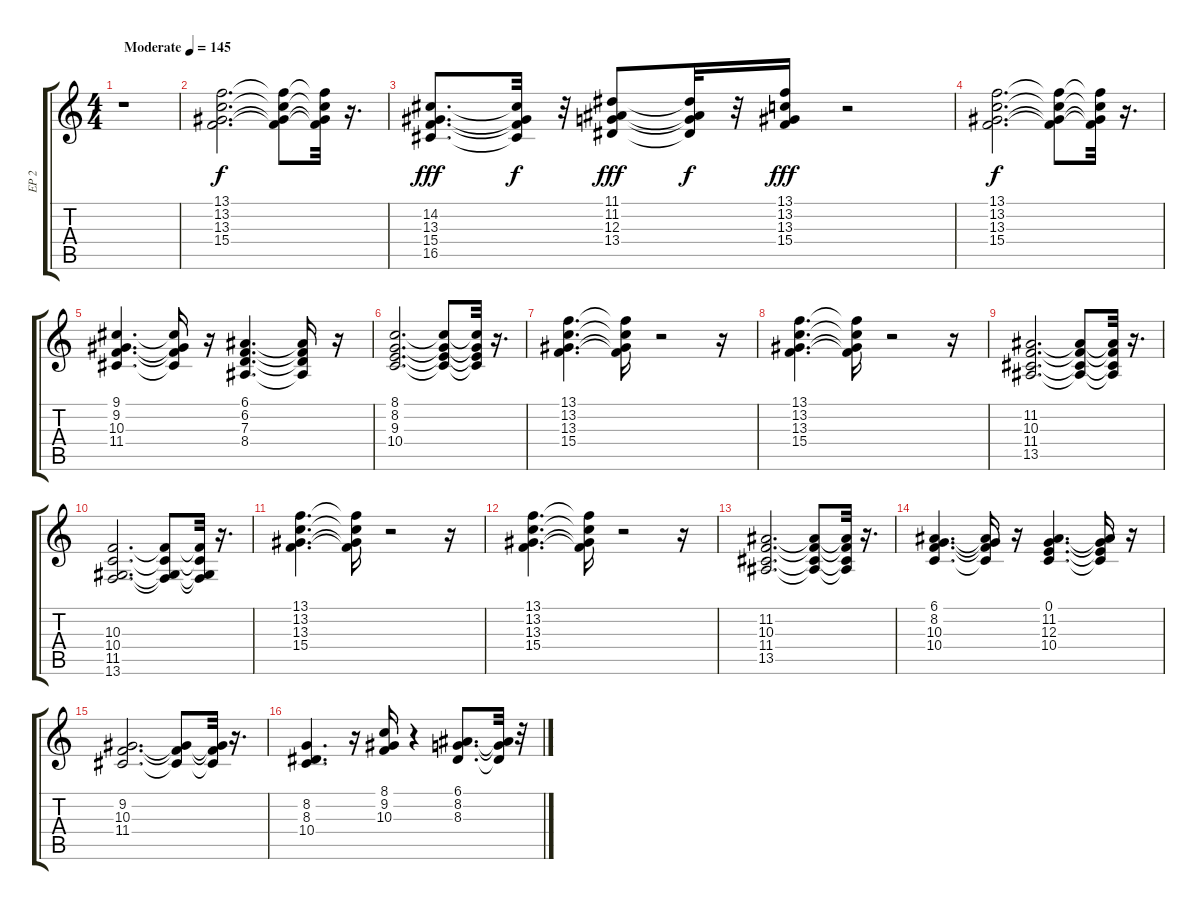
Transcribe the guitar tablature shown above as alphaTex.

\track ("EP 2" "EP 2") {instrument electricgrandpiano}
\staff {score tabs}
\tuning (E4 B3 G3 D3 A2 E2) {hide}
\ts (4 4)
\tempo (145 "Moderate")
\clef g2
\ks c
r.1{dy f instrument electricgrandpiano} |
(13.1 13.2 13.3 15.4).2{d} (13.1{t} 13.2{t} 13.3{t} 15.4{t}).8 (13.1{t} 13.2{t} 13.3{t} 15.4{t}).32 r.16{d} |
(14.2 13.3 15.4 16.5).8{d dy fff} (14.2{t} 13.3{t} 15.4{t} 16.5{t}).32{dy f} r.32 (11.1 11.2 12.3 13.4).8{dy fff} (11.1{t} 11.2{t} 12.3{t} 13.4{t}).32{dy f} r.32 (13.1 13.2 13.3 15.4).16{dy fff} r.2 |
(13.1 13.2 13.3 15.4).2{d dy f} (13.1{t} 13.2{t} 13.3{t} 15.4{t}).8 (13.1{t} 13.2{t} 13.3{t} 15.4{t}).32 r.16{d} |
(9.1 9.2 10.3 11.4).4{d} (9.1{t} 9.2{t} 10.3{t} 11.4{t}).16 r.16 (6.1 6.2 7.3 8.4).4{d} (6.1{t} 6.2{t} 7.3{t} 8.4{t}).16 r.16 |
(8.1 8.2 9.3 10.4).2{d} (8.1{t} 8.2{t} 9.3{t} 10.4{t}).8 (8.1{t} 8.2{t} 9.3{t} 10.4{t}).32 r.16{d} |
(13.1 13.2 13.3 15.4).4{d} (13.1{t} 13.2{t} 13.3{t} 15.4{t}).16 r.2 r.16 |
(13.1 13.2 13.3 15.4).4{d} (13.1{t} 13.2{t} 13.3{t} 15.4{t}).16 r.2 r.16 |
(11.2 10.3 11.4 13.5).2{d} (11.2{t} 10.3{t} 11.4{t} 13.5{t}).8 (11.2{t} 10.3{t} 11.4{t} 13.5{t}).32 r.16{d} |
(10.3 10.4 11.5 13.6).2{d} (10.3{t} 10.4{t} 11.5{t} 13.6{t}).8 (10.3{t} 10.4{t} 11.5{t} 13.6{t}).32 r.16{d} |
(13.1 13.2 13.3 15.4).4{d} (13.1{t} 13.2{t} 13.3{t} 15.4{t}).16 r.2 r.16 |
(13.1 13.2 13.3 15.4).4{d} (13.1{t} 13.2{t} 13.3{t} 15.4{t}).16 r.2 r.16 |
(11.2 10.3 11.4 13.5).2{d} (11.2{t} 10.3{t} 11.4{t} 13.5{t}).8 (11.2{t} 10.3{t} 11.4{t} 13.5{t}).32 r.16{d} |
(6.1 8.2 10.3 10.4).4{d} (6.1{t} 8.2{t} 10.3{t} 10.4{t}).16 r.16 (0.1 11.2 12.3 10.4).4{d} (0.1{t} 11.2{t} 12.3{t} 10.4{t}).16 r.16 |
(9.2 10.3 11.4).2{d instrument overdrivenguitar} (9.2{t} 10.3{t} 11.4{t}).8 (9.2{t} 10.3{t} 11.4{t}).32 r.16{d} |
(8.2 8.3 10.4).4{d} r.16 (8.1 9.2 10.3).16 r.4 (6.1 8.2 8.3).8{d} (6.1{t} 8.2{t} 8.3{t}).32 r.32
